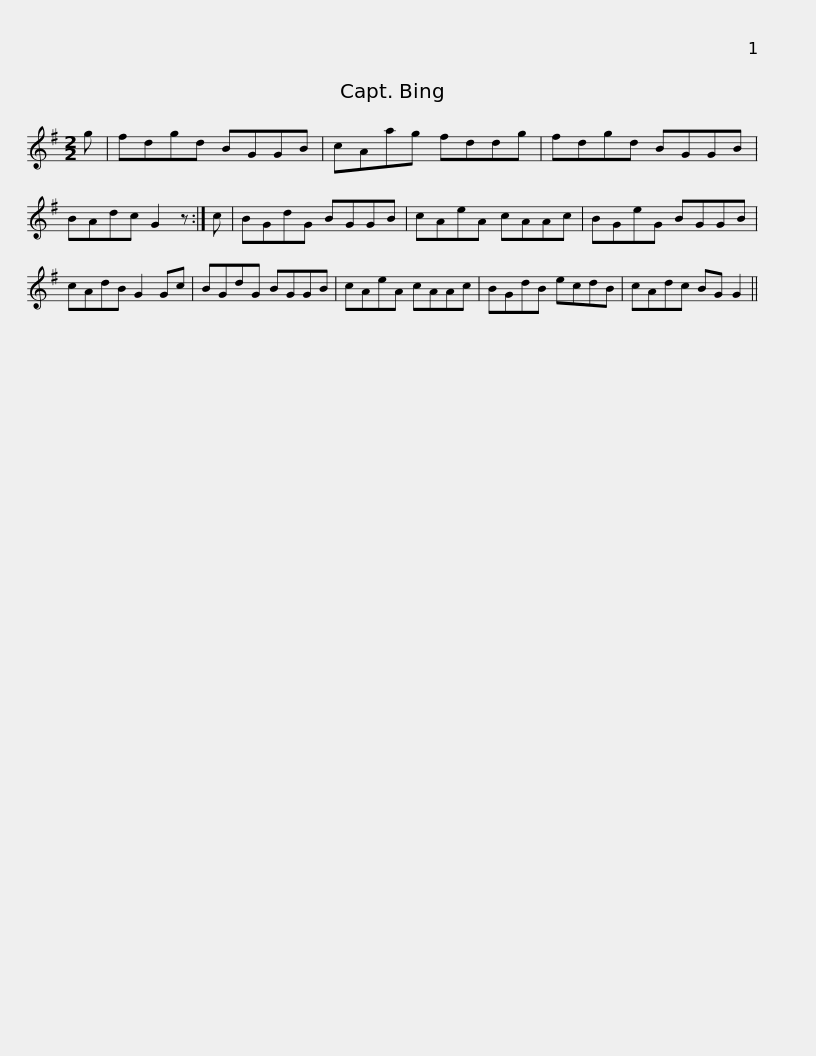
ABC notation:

X:1
L:1/8
M:2/2
I:linebreak $
K:G
V:1 treble
V:1
 g | fdgd BGGB | cAag fddg | fdgd BGGB | BAdc G2 z :| %5
 c | BGdG BGGB |$ cAeA cAAc | BGeG BGGB | cAdB G2 Gc | %10
 BGdG BGGB | cAeA cAAc | BGdB ecdB |$ cAdc BG G2 || %14
